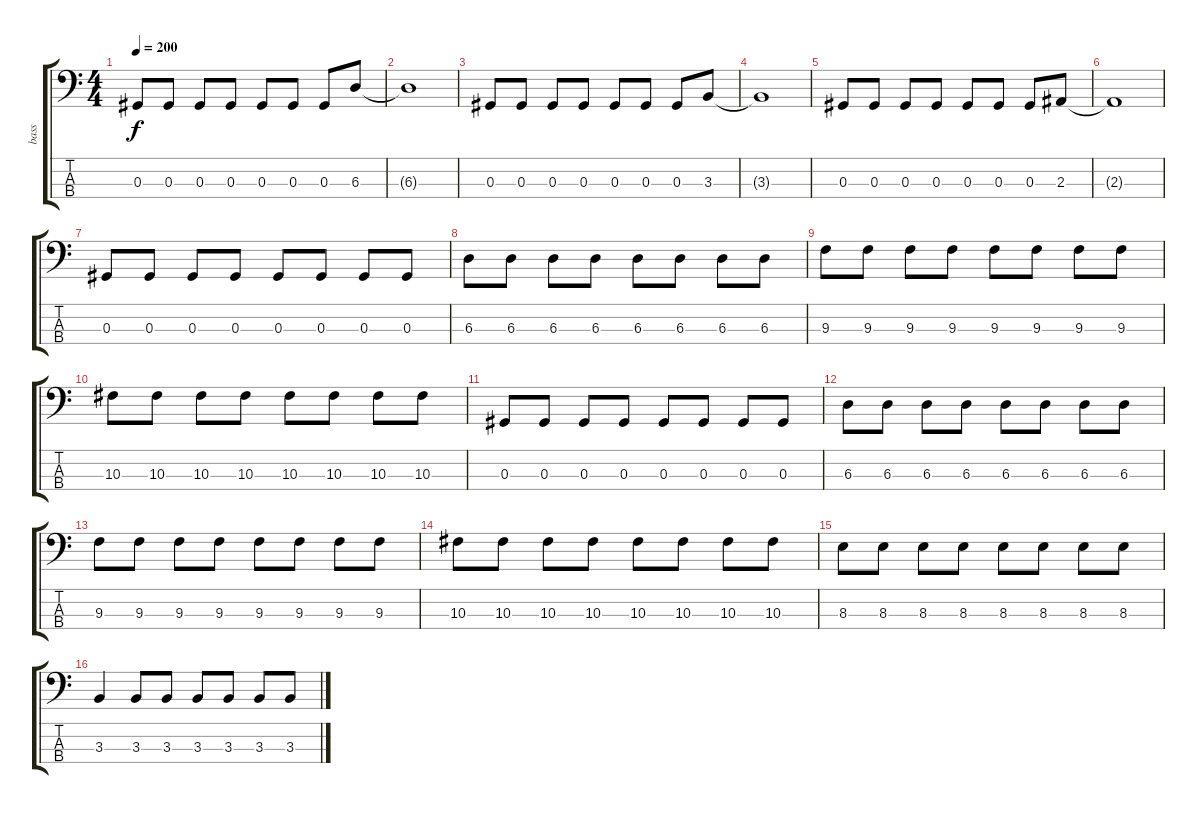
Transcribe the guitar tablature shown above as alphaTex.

\track ("bass" "bass") {instrument electricbasspick}
\staff {score tabs}
\tuning (Gb2 Db2 Ab1 Eb1) {hide}
\ts (4 4)
\tempo 200
\clef f4
\ks c
0.3.8{dy f} 0.3.8 0.3.8 0.3.8 0.3.8 0.3.8 0.3.8 6.3.8 |
6.3{t}.1 |
0.3.8 0.3.8 0.3.8 0.3.8 0.3.8 0.3.8 0.3.8 3.3.8 |
3.3{t}.1 |
0.3.8 0.3.8 0.3.8 0.3.8 0.3.8 0.3.8 0.3.8 2.3.8 |
2.3{t}.1 |
0.3.8 0.3.8 0.3.8 0.3.8 0.3.8 0.3.8 0.3.8 0.3.8 |
6.3.8 6.3.8 6.3.8 6.3.8 6.3.8 6.3.8 6.3.8 6.3.8 |
9.3.8 9.3.8 9.3.8 9.3.8 9.3.8 9.3.8 9.3.8 9.3.8 |
10.3.8 10.3.8 10.3.8 10.3.8 10.3.8 10.3.8 10.3.8 10.3.8 |
0.3.8 0.3.8 0.3.8 0.3.8 0.3.8 0.3.8 0.3.8 0.3.8 |
6.3.8 6.3.8 6.3.8 6.3.8 6.3.8 6.3.8 6.3.8 6.3.8 |
9.3.8 9.3.8 9.3.8 9.3.8 9.3.8 9.3.8 9.3.8 9.3.8 |
10.3.8 10.3.8 10.3.8 10.3.8 10.3.8 10.3.8 10.3.8 10.3.8 |
8.3.8 8.3.8 8.3.8 8.3.8 8.3.8 8.3.8 8.3.8 8.3.8 |
3.3.4 3.3.8 3.3.8 3.3.8 3.3.8 3.3.8 3.3.8
